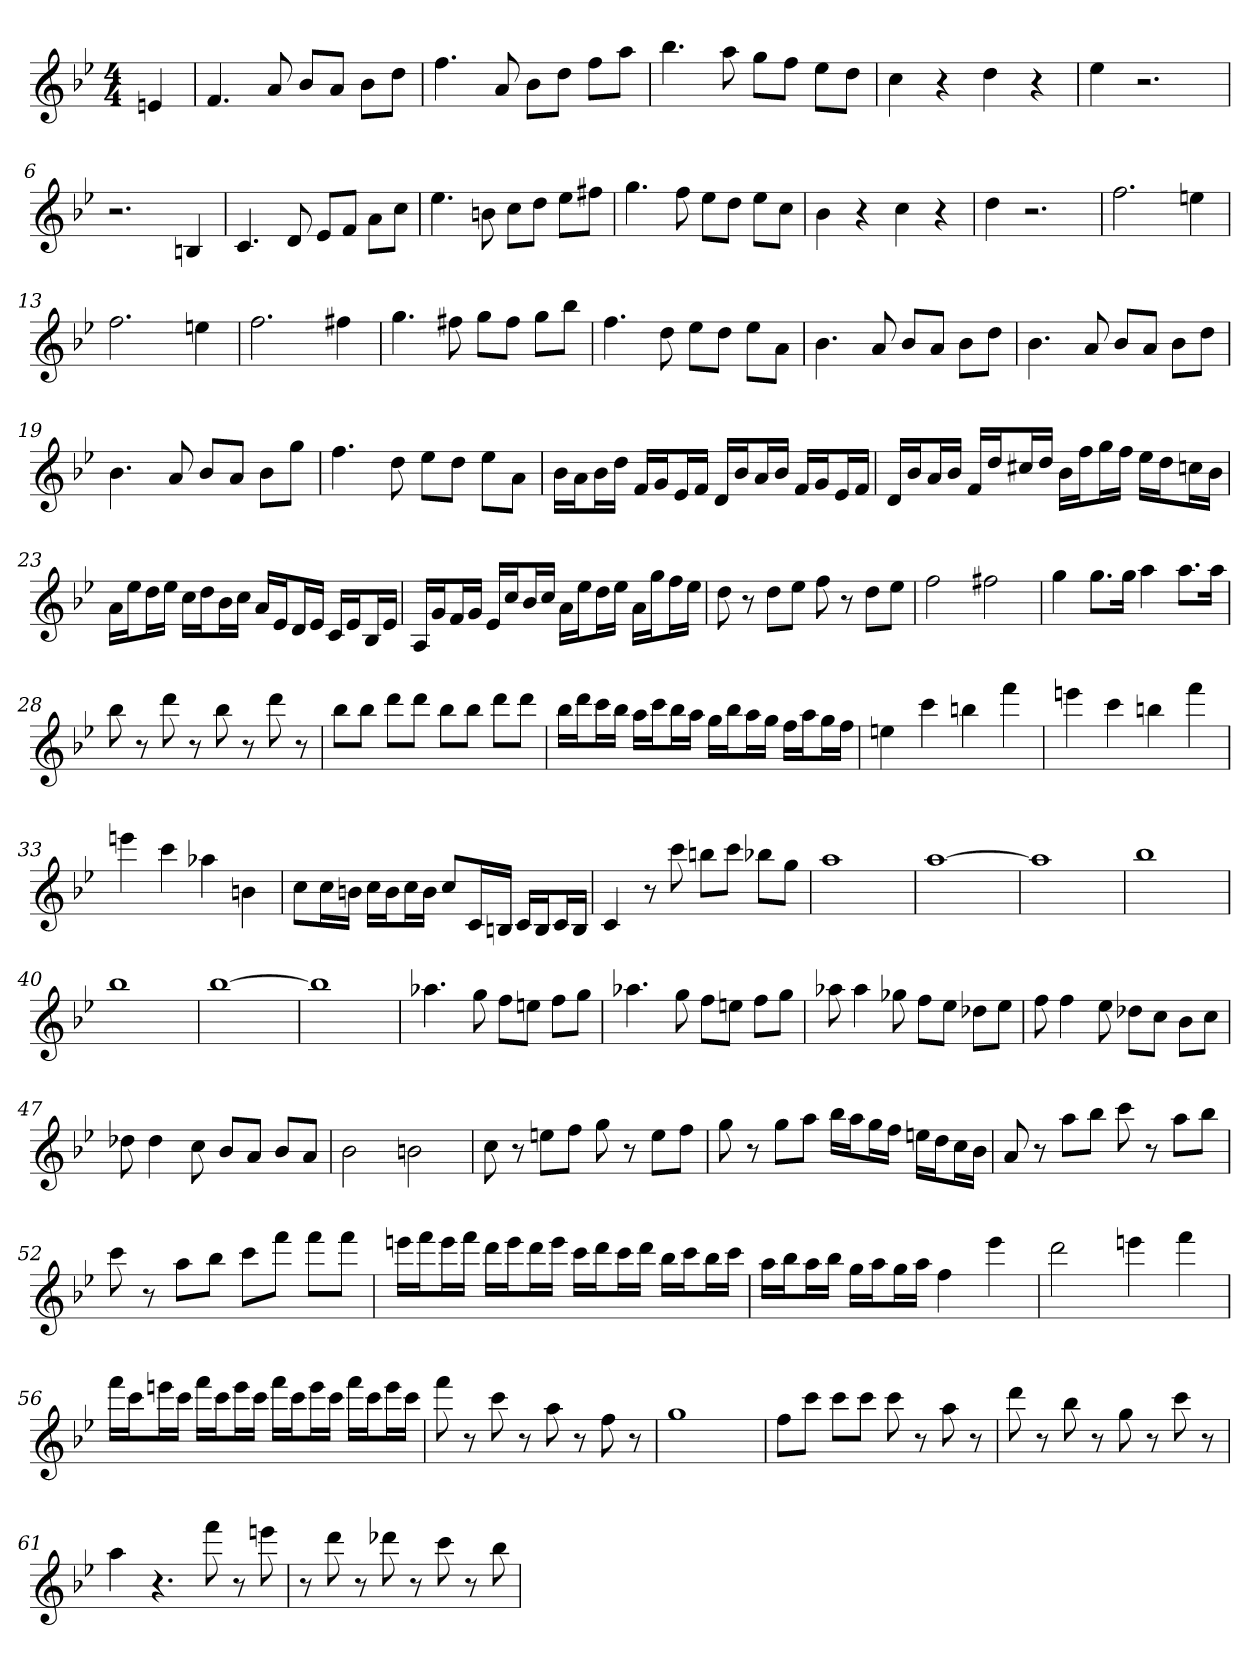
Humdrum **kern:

**kern
*part1
*staff1
*k[b-e-]
*B-:
*M4/4
=
4en
=1
4.f
8a
8b-L
8aJ
8b-L
8ddJ
=2
4.ff
8a
8b-L
8ddJ
8ffL
8aaJ
=3
4.bb-
8aa
8ggL
8ffJ
8ee-L
8ddJ
=4
4cc
4r
4dd
4r
=5
4ee-
2.r
=6
2.r
4Bn
=7
4.c
8d
8e-L
8fJ
8aL
8ccJ
=8
4.ee-
8bn
8ccL
8ddJ
8ee-L
8ff#XJ
=9
4.gg
8ff
8ee-L
8ddJ
8ee-L
8ccJ
=10
4b-
4r
4cc
4r
=11
4dd
2.r
=12
2.ff
4een
=13
2.ff
4een
=14
2.ff
4ff#X
=15
4.gg
8ff#X
8ggL
8ff#J
8ggL
8bb-J
=16
4.ff
8dd
8ee-L
8ddJ
8ee-L
8aJ
=17
4.b-
8a
8b-L
8aJ
8b-L
8ddJ
=18
4.b-
8a
8b-L
8aJ
8b-L
8ddJ
=19
4.b-
8a
8b-L
8aJ
8b-L
8ggJ
=20
4.ff
8dd
8ee-L
8ddJ
8ee-L
8aJ
=21
16b-LL
16aJ
16b-L
16ddJJ
16fLL
16gJ
16e-L
16fJJ
16dLL
16b-J
16aL
16b-JJ
16fLL
16gJ
16e-L
16fJJ
=22
16dLL
16b-J
16aL
16b-JJ
16fLL
16ddJ
16cc#XL
16ddJJ
16b-LL
16ffJ
16ggL
16ffJJ
16ee-LL
16ddJ
16ccnL
16b-JJ
=23
16aLL
16ee-J
16ddL
16ee-JJ
16ccLL
16ddJ
16b-L
16ccJJ
16aLL
16e-J
16dL
16e-JJ
16cLL
16e-J
16B-L
16e-JJ
=24
16ALL
16gJ
16fL
16gJJ
16e-LL
16ccJ
16b-L
16ccJJ
16aLL
16ee-J
16ddL
16ee-JJ
16aLL
16ggJ
16ffL
16ee-JJ
=25
8dd
8r
8ddL
8ee-J
8ff
8r
8ddL
8ee-J
=26
2ff
2ff#X
=27
4gg
8.ggL
16ggJk
4aa
8.aaL
16aaJk
=28
8bb-
8r
8ddd
8r
8bb-
8r
8ddd
8r
=29
8bb-L
8bb-J
8dddL
8dddJ
8bb-L
8bb-J
8dddL
8dddJ
=30
16bb-LL
16dddJ
16cccL
16bb-JJ
16aaLL
16cccJ
16bb-L
16aaJJ
16ggLL
16bb-J
16aaL
16ggJJ
16ffLL
16aaJ
16ggL
16ffJJ
=31
4een
4ccc
4bbn
4fff
=32
4eeen
4ccc
4bbn
4fff
=33
4eeen
4ccc
4aa-X
4bn
=34
8ccL
16ccL
16bnJJ
16ccLL
16bJ
16ccL
16bJJ
8ccL
16cL
16BnJJ
16cLL
16BJ
16cL
16BJJ
=35
4c
8r
8ccc
8bbnL
8cccJ
8bb-XL
8ggJ
=36
1aa
=37
[1aa
=38
1aa]
=39
1bb-
=40
1bb-
=41
[1bb-
=42
1bb-]
=43
4.aa-X
8gg
8ffL
8eenJ
8ffL
8ggJ
=44
4.aa-X
8gg
8ffL
8eenJ
8ffL
8ggJ
=45
8aa-X
4aa-
8gg-X
8ffL
8ee-J
8dd-XL
8ee-J
=46
8ff
4ff
8ee-
8dd-XL
8ccJ
8b-L
8ccJ
=47
8dd-X
4dd-
8cc
8b-L
8aJ
8b-L
8aJ
=48
2b-
2bn
=49
8cc
8r
8eenL
8ffJ
8gg
8r
8eeL
8ffJ
=50
8gg
8r
8ggL
8aaJ
16bb-LL
16aaJ
16ggL
16ffJJ
16eenLL
16ddJ
16ccL
16b-JJ
=51
8a
8r
8aaL
8bb-J
8ccc
8r
8aaL
8bb-J
=52
8ccc
8r
8aaL
8bb-J
8cccL
8fffJ
8fffL
8fffJ
=53
16eeenLL
16fffJ
16eeeL
16fffJJ
16dddLL
16eeeJ
16dddL
16eeeJJ
16cccLL
16dddJ
16cccL
16dddJJ
16bb-LL
16cccJ
16bb-L
16cccJJ
=54
16aaLL
16bb-J
16aaL
16bb-JJ
16ggLL
16aaJ
16ggL
16aaJJ
4ff
4eee-
=55
2ddd
4eeen
4fff
=56
16fffLL
16cccJ
16eeenL
16cccJJ
16fffLL
16cccJ
16eeeL
16cccJJ
16fffLL
16cccJ
16eeeL
16cccJJ
16fffLL
16cccJ
16eeeL
16cccJJ
=57
8fff
8r
8ccc
8r
8aa
8r
8ff
8r
=58
1gg
=59
8ffL
8cccJ
8cccL
8cccJ
8ccc
8r
8aa
8r
=60
8ddd
8r
8bb-
8r
8gg
8r
8ccc
8r
=61
4aa
4.r
8fff
8r
8eeen
=62
8r
8ddd
8r
8ddd-X
8r
8ccc
8r
8bb-
=
*-
